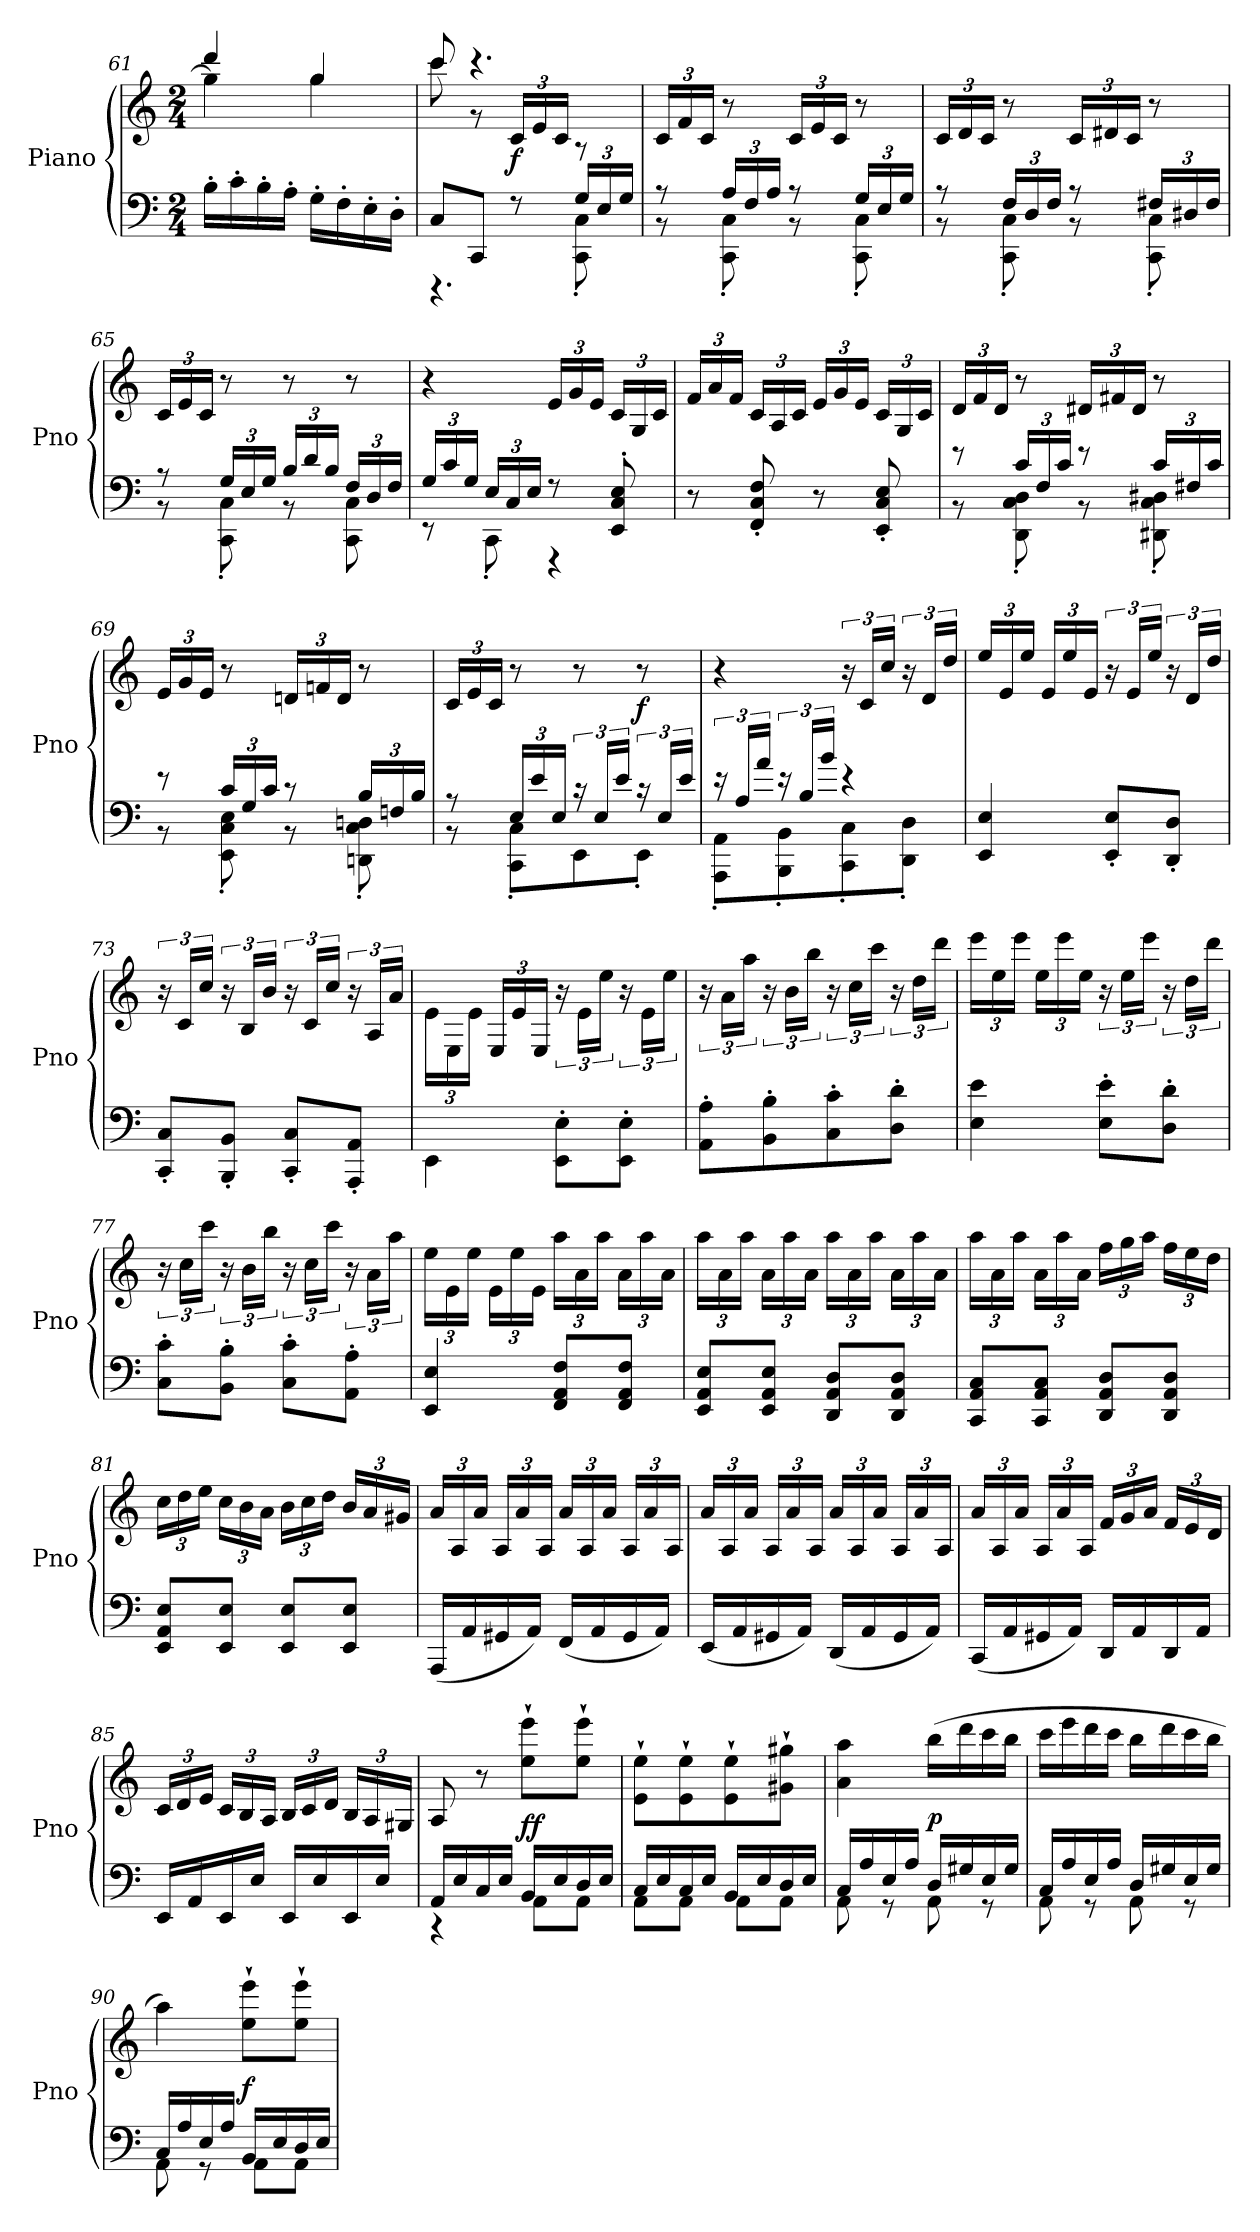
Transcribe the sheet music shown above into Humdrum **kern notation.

**kern	**kern	**dynam
*part1	*part1	*part1
*staff2	*staff1	*staff1/2
*I"Piano	*	*
*I'Pno	*	*
*clefF4	*clefG2	*
*k[]	*k[]	*
*C:	*C:	*
*M2/4	*M2/4	*
=61	=61	=61
*	*^	*
16B'\LL	4ddd/	4gg\]	.
16c'\	.	.	.
16B'\	.	.	.
16A'\JJ	.	.	.
16G'\LL	4gg/	4gg\	.
16F'\	.	.	.
16E'\	.	.	.
16D'\JJ	.	.	.
=62	=62	=62	=62
*^	*	*	*
8C/L	4.r	8ccc\	8ccc/	.
8CC/J	.	4.r	8r	.
8r	.	.	24c/LL	f
.	.	.	24e/	.
.	.	.	24c/JJ	.
24G/LL	8CC'\ 8C'\	.	8r	.
24E/	.	.	.	.
24G/JJ	.	.	.	.
*	*	*v	*v	*
=63	=63	=63	=63
8r	8r	24c/LL	.
.	.	24f/	.
.	.	24c/JJ	.
24A/LL	8CC'\ 8C'\	8r	.
24F/	.	.	.
24A/JJ	.	.	.
8r	8r	24c/LL	.
.	.	24e/	.
.	.	24c/JJ	.
24G/LL	8CC'\ 8C'\	8r	.
24E/	.	.	.
24G/JJ	.	.	.
=64	=64	=64	=64
8r	8r	24c/LL	.
.	.	24d/	.
.	.	24c/JJ	.
24F/LL	8CC'\ 8C'\	8r	.
24D/	.	.	.
24F/JJ	.	.	.
8r	8r	24c/LL	.
.	.	24d#X/	.
.	.	24c/JJ	.
24F#X/LL	8CC'\ 8C'\	8r	.
24D#X/	.	.	.
24F#/JJ	.	.	.
=65	=65	=65	=65
8r	8r	24c/LL	.
.	.	24e/	.
.	.	24c/JJ	.
24G/LL	8CC'\ 8C'\	8r	.
24E/	.	.	.
24G/JJ	.	.	.
24B/LL	8r	8r	.
24d/	.	.	.
24B/JJ	.	.	.
24F/LL	8CC\ 8C\	8r	.
24D/	.	.	.
24F/JJ	.	.	.
=66	=66	=66	=66
24G/LL	8r	4r	.
24c/	.	.	.
24G/JJ	.	.	.
24E/LL	8CC'\	.	.
24C/	.	.	.
24E/JJ	.	.	.
8r	4r	24e/LL	.
.	.	24g/	.
.	.	24e/JJ	.
8EE'/ 8C'/ 8E'/	.	24c/LL	.
.	.	24G/	.
.	.	24c/JJ	.
*v	*v	*	*
=67	=67	=67
8r	24f/LL	.
.	24a/	.
.	24f/JJ	.
8FF'/ 8C'/ 8F'/	24c/LL	.
.	24A/	.
.	24c/JJ	.
8r	24e/LL	.
.	24g/	.
.	24e/JJ	.
8EE'/ 8C'/ 8E'/	24c/LL	.
.	24G/	.
.	24c/JJ	.
=68	=68	=68
*^	*	*
8r	8r	24d/LL	.
.	.	24f/	.
.	.	24d/JJ	.
24c/LL	8DD'\ 8C'\ 8D'\	8r	.
24F/	.	.	.
24c/JJ	.	.	.
8r	8r	24d#X/LL	.
.	.	24f#X/	.
.	.	24d#/JJ	.
24c/LL	8DD#X'\ 8C'\ 8D#X'\	8r	.
24F#X/	.	.	.
24c/JJ	.	.	.
=69	=69	=69	=69
8r	8r	24e/LL	.
.	.	24g/	.
.	.	24e/JJ	.
24c/LL	8EE'\ 8C'\ 8E'\	8r	.
24G/	.	.	.
24c/JJ	.	.	.
8r	8r	24dn/LL	.
.	.	24fn/	.
.	.	24d/JJ	.
24B/LL	8DDn'\ 8C'\ 8Dn'\	8r	.
24Fn/	.	.	.
24B/JJ	.	.	.
=70	=70	=70	=70
8r	8r	24c/LL	.
.	.	24e/	.
.	.	24c/JJ	.
24E/LL	8CC'\ 8C'\L	8r	.
24e/	.	.	.
24E/JJ	.	.	.
24r	8EE\	8r	.
24E/LL	.	.	.
24e/JJ	.	.	.
24r	8EE'\J	8r	f
24E/LL	.	.	.
24e/JJ	.	.	.
=71	=71	=71	=71
24r	8AAA'\ 8AA'\L	4r	.
24A/LL	.	.	.
24a/JJ	.	.	.
24r	8BBB'\ 8BB'\	.	.
24B/LL	.	.	.
24b/JJ	.	.	.
4r	8CC'\ 8C'\	24r	.
.	.	24c/LL	.
.	.	24cc/JJ	.
.	8DD'\ 8D'\J	24r	.
.	.	24d/LL	.
.	.	24dd/JJ	.
*v	*v	*	*
=72	=72	=72
4EE/ 4E/	24ee/LL	.
.	24e/	.
.	24ee/JJ	.
.	24e/LL	.
.	24ee/	.
.	24e/JJ	.
8EE'/ 8E'/L	24r	.
.	24e/LL	.
.	24ee/JJ	.
8DD'/ 8D'/J	24r	.
.	24d/LL	.
.	24dd/JJ	.
=73	=73	=73
8CC'/ 8C'/L	24r	.
.	24c/LL	.
.	24cc/JJ	.
8BBB'/ 8BB'/J	24r	.
.	24B/LL	.
.	24b/JJ	.
8CC'/ 8C'/L	24r	.
.	24c/LL	.
.	24cc/JJ	.
8AAA'/ 8AA'/J	24r	.
.	24A/LL	.
.	24a/JJ	.
=74	=74	=74
4EE\	24e\LL	.
.	24E\	.
.	24e\JJ	.
.	24E/LL	.
.	24e/	.
.	24E/JJ	.
8EE'\ 8E'\L	24r	.
.	24e\LL	.
.	24ee\JJ	.
8EE'\ 8E'\J	24r	.
.	24e\LL	.
.	24ee\JJ	.
=75	=75	=75
8AA'\ 8A'\L	24r	.
.	24a\LL	.
.	24aa\JJ	.
8BB'\ 8B'\	24r	.
.	24b\LL	.
.	24bb\JJ	.
8C'\ 8c'\	24r	.
.	24cc\LL	.
.	24ccc\JJ	.
8D'\ 8d'\J	24r	.
.	24dd\LL	.
.	24ddd\JJ	.
=76	=76	=76
4E\ 4e\	24eee\LL	.
.	24ee\	.
.	24eee\JJ	.
.	24ee\LL	.
.	24eee\	.
.	24ee\JJ	.
8E'\ 8e'\L	24r	.
.	24ee\LL	.
.	24eee\JJ	.
8D'\ 8d'\J	24r	.
.	24dd\LL	.
.	24ddd\JJ	.
=77	=77	=77
8C'\ 8c'\L	24r	.
.	24cc\LL	.
.	24ccc\JJ	.
8BB'\ 8B'\J	24r	.
.	24b\LL	.
.	24bb\JJ	.
8C'\ 8c'\L	24r	.
.	24cc\LL	.
.	24ccc\JJ	.
8AA'\ 8A'\J	24r	.
.	24a\LL	.
.	24aa\JJ	.
=78	=78	=78
4EE/ 4E/	24ee\LL	.
.	24e\	.
.	24ee\JJ	.
.	24e\LL	.
.	24ee\	.
.	24e\JJ	.
8FF/ 8AA/ 8F/L	24aa\LL	.
.	24a\	.
.	24aa\JJ	.
8FF/ 8AA/ 8F/J	24a\LL	.
.	24aa\	.
.	24a\JJ	.
=79	=79	=79
8EE/ 8AA/ 8E/L	24aa\LL	.
.	24a\	.
.	24aa\JJ	.
8EE/ 8AA/ 8E/J	24a\LL	.
.	24aa\	.
.	24a\JJ	.
8DD/ 8AA/ 8D/L	24aa\LL	.
.	24a\	.
.	24aa\JJ	.
8DD/ 8AA/ 8D/J	24a\LL	.
.	24aa\	.
.	24a\JJ	.
=80	=80	=80
8CC/ 8AA/ 8C/L	24aa\LL	.
.	24a\	.
.	24aa\JJ	.
8CC/ 8AA/ 8C/J	24a\LL	.
.	24aa\	.
.	24a\JJ	.
8DD/ 8AA/ 8D/L	24ff\LL	.
.	24gg\	.
.	24aa\JJ	.
8DD/ 8AA/ 8D/J	24ff\LL	.
.	24ee\	.
.	24dd\JJ	.
=81	=81	=81
8EE/ 8AA/ 8E/L	24cc\LL	.
.	24dd\	.
.	24ee\JJ	.
8EE/ 8E/J	24cc\LL	.
.	24b\	.
.	24a\JJ	.
8EE/ 8E/L	24b\LL	.
.	24cc\	.
.	24dd\JJ	.
8EE/ 8E/J	24b/LL	.
.	24a/	.
.	24g#X/JJ	.
=82	=82	=82
(16AAA/LL	24a/LL	.
.	24A/	.
16AA/	.	.
.	24a/JJ	.
16GG#X/	24A/LL	.
.	24a/	.
16AA/JJ)	.	.
.	24A/JJ	.
(16FF/LL	24a/LL	.
.	24A/	.
16AA/	.	.
.	24a/JJ	.
16GG#/	24A/LL	.
.	24a/	.
16AA/JJ)	.	.
.	24A/JJ	.
=83	=83	=83
(16EE/LL	24a/LL	.
.	24A/	.
16AA/	.	.
.	24a/JJ	.
16GG#X/	24A/LL	.
.	24a/	.
16AA/JJ)	.	.
.	24A/JJ	.
(16DD/LL	24a/LL	.
.	24A/	.
16AA/	.	.
.	24a/JJ	.
16GG#/	24A/LL	.
.	24a/	.
16AA/JJ)	.	.
.	24A/JJ	.
=84	=84	=84
(16CC/LL	24a/LL	.
.	24A/	.
16AA/	.	.
.	24a/JJ	.
16GG#X/	24A/LL	.
.	24a/	.
16AA/JJ)	.	.
.	24A/JJ	.
16DD/LL	24f/LL	.
.	24g/	.
16AA/	.	.
.	24a/JJ	.
16DD/	24f/LL	.
.	24e/	.
16AA/JJ	.	.
.	24d/JJ	.
=85	=85	=85
16EE/LL	24c/LL	.
.	24d/	.
16AA/	.	.
.	24e/JJ	.
16EE/	24c/LL	.
.	24B/	.
16E/JJ	.	.
.	24A/JJ	.
16EE/LL	24B/LL	.
.	24c/	.
16E/	.	.
.	24d/JJ	.
16EE/	24B/LL	.
.	24A/	.
16E/JJ	.	.
.	24G#X/JJ	.
=86	=86	=86
*^	*	*
16AA/LL	4r	8A/	.
16E/	.	.	.
16C/	.	8r	.
16E/JJ	.	.	.
16BB/LL	8AA\L	8ee`\ 8eee`\L	ff
16E/	.	.	.
16D/	8AA\J	8ee`\ 8eee`\J	.
16E/JJ	.	.	.
=87	=87	=87	=87
16C/LL	8AA\L	8e`\ 8ee`\L	.
16E/	.	.	.
16C/	8AA\J	8e`\ 8ee`\	.
16E/JJ	.	.	.
16BB/LL	8AA\L	8e`\ 8ee`\	.
16E/	.	.	.
16D/	8AA\J	8g#X`\ 8gg#X`\J	.
16E/JJ	.	.	.
=88	=88	=88	=88
16C/LL	8AA\	4a\ 4aa\	.
16A/	.	.	.
16E/	8r	.	.
16A/JJ	.	.	.
16D/LL	8AA\	(16bb\LL	p
16G#X/	.	16ddd\	.
16E/	8r	16ccc\	.
16G#/JJ	.	16bb\JJ	.
=89	=89	=89	=89
16C/LL	8AA\	16ccc\LL	.
16A/	.	16eee\	.
16E/	8r	16ddd\	.
16A/JJ	.	16ccc\JJ	.
16D/LL	8AA\	16bb\LL	.
16G#X/	.	16ddd\	.
16E/	8r	16ccc\	.
16G#/JJ	.	16bb\JJ	.
=90	=90	=90	=90
16C/LL	8AA\	4aa\)	.
16A/	.	.	.
16E/	8r	.	.
16A/JJ	.	.	.
16BB/LL	8AA\L	8ee`\ 8eee`\L	f
16E/	.	.	.
16D/	8AA\J	8ee`\ 8eee`\J	.
16E/JJ	.	.	.
*v	*v	*	*
=	=	=
*-	*-	*-
